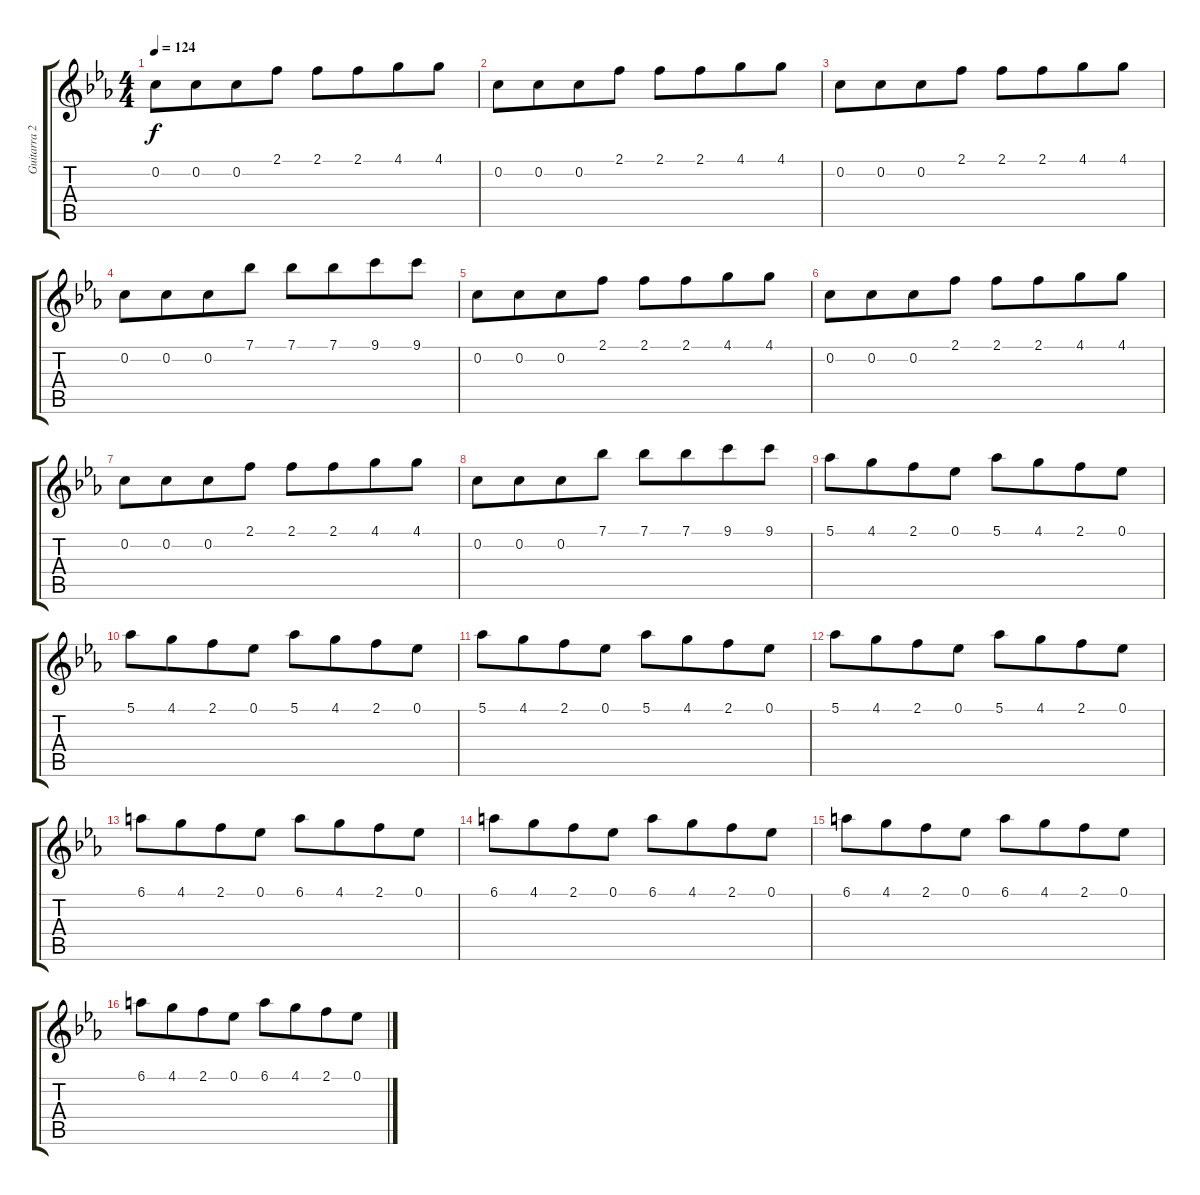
\track ("Guitarra 2" "Guitarra 2") {instrument electricguitarjazz}
\staff {score tabs}
\tuning (Eb4 C4 G3 D3 A2 E2) {hide}
\ts (4 4)
\tempo 124
\clef g2
\ks eb
0.2.8{dy f} 0.2.8{beam merge} 0.2.8 2.1.8 2.1.8 2.1.8{beam merge} 4.1.8 4.1.8 |
0.2.8 0.2.8{beam merge} 0.2.8 2.1.8 2.1.8 2.1.8{beam merge} 4.1.8 4.1.8 |
0.2.8 0.2.8{beam merge} 0.2.8 2.1.8 2.1.8 2.1.8{beam merge} 4.1.8 4.1.8 |
0.2.8 0.2.8{beam merge} 0.2.8 7.1.8 7.1.8 7.1.8{beam merge} 9.1.8 9.1.8 |
0.2.8 0.2.8{beam merge} 0.2.8 2.1.8 2.1.8 2.1.8{beam merge} 4.1.8 4.1.8 |
0.2.8 0.2.8{beam merge} 0.2.8 2.1.8 2.1.8 2.1.8{beam merge} 4.1.8 4.1.8 |
0.2.8 0.2.8{beam merge} 0.2.8 2.1.8 2.1.8 2.1.8{beam merge} 4.1.8 4.1.8 |
0.2.8 0.2.8{beam merge} 0.2.8 7.1.8 7.1.8 7.1.8{beam merge} 9.1.8 9.1.8 |
5.1.8 4.1.8{beam merge} 2.1.8 0.1.8 5.1.8 4.1.8{beam merge} 2.1.8 0.1.8 |
5.1.8 4.1.8{beam merge} 2.1.8 0.1.8 5.1.8 4.1.8{beam merge} 2.1.8 0.1.8 |
5.1.8 4.1.8{beam merge} 2.1.8 0.1.8 5.1.8 4.1.8{beam merge} 2.1.8 0.1.8 |
5.1.8 4.1.8{beam merge} 2.1.8 0.1.8 5.1.8 4.1.8{beam merge} 2.1.8 0.1.8 |
6.1.8 4.1.8{beam merge} 2.1.8 0.1.8 6.1.8 4.1.8{beam merge} 2.1.8 0.1.8 |
6.1.8 4.1.8{beam merge} 2.1.8 0.1.8 6.1.8 4.1.8{beam merge} 2.1.8 0.1.8 |
6.1.8 4.1.8{beam merge} 2.1.8 0.1.8 6.1.8 4.1.8{beam merge} 2.1.8 0.1.8 |
6.1.8 4.1.8{beam merge} 2.1.8 0.1.8 6.1.8 4.1.8{beam merge} 2.1.8 0.1.8
